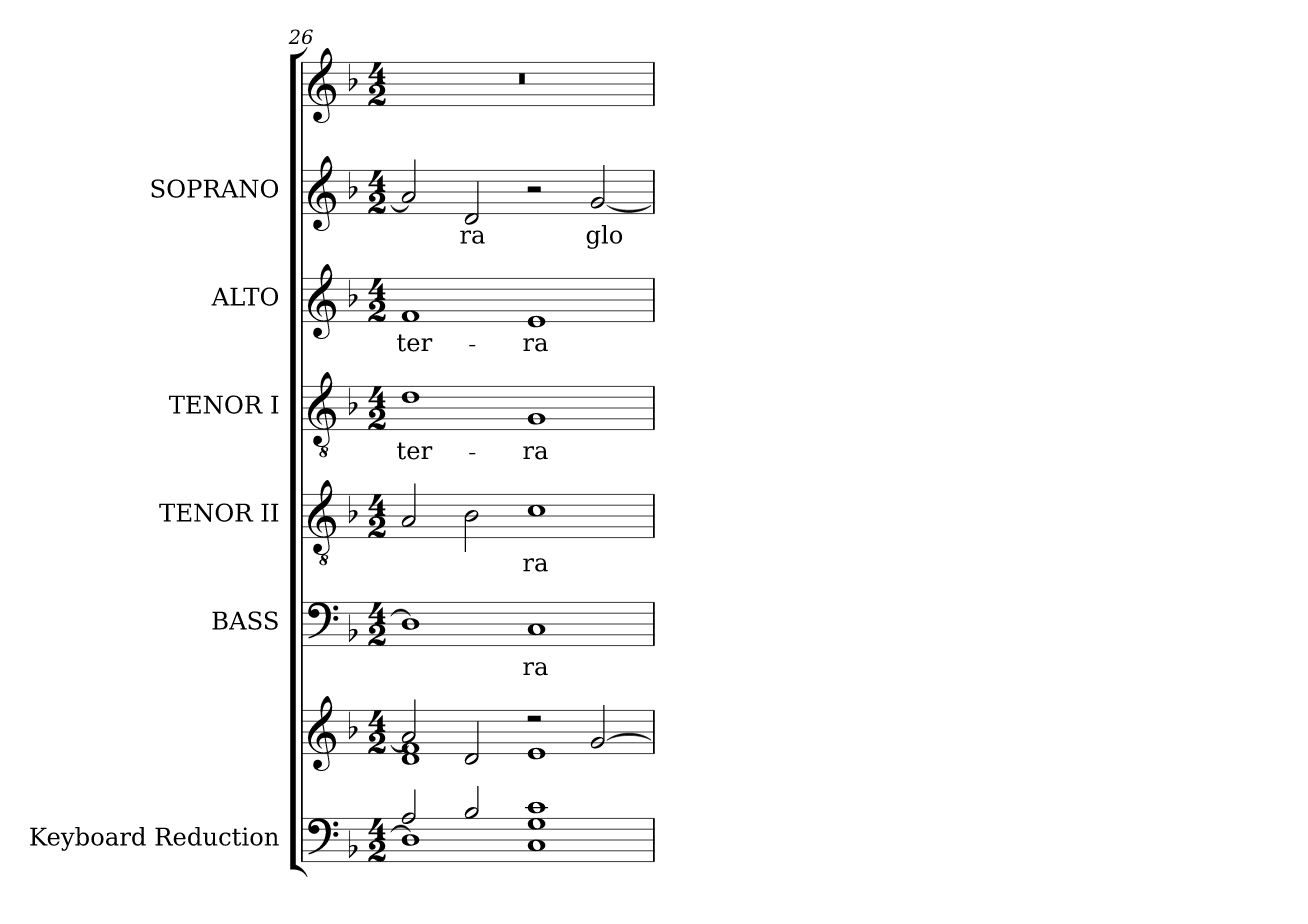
**kern	**kern	**kern	**text	**kern	**text	**kern	**text	**kern	**text	**kern	**text	**kern
*part7	*part7	*part6	*part6	*part5	*part5	*part4	*part4	*part3	*part3	*part2	*part2	*part1
*staff8	*staff7	*staff6	*staff6	*staff5	*staff5	*staff4	*staff4	*staff3	*staff3	*staff2	*staff2	*staff1
*I"Keyboard Reduction	*	*I"BASS	*	*I"TENOR II	*	*I"TENOR I	*	*I"ALTO	*	*I"SOPRANO	*	*
*I'Reduc.	*	*I'B.	*	*I'T. II	*	*I'T. I	*	*I'A.	*	*I'S.	*	*
*clefF4	*clefG2	*clefF4	*	*clefGv2	*	*clefGv2	*	*clefG2	*	*clefG2	*	*clefG2
*	*	*	*	*ITrd7c12	*	*ITrd7c12	*	*	*	*	*	*
*k[b-]	*k[b-]	*k[b-]	*	*k[b-]	*	*k[b-]	*	*k[b-]	*	*k[b-]	*	*k[b-]
*F:	*F:	*F:	*	*F:	*	*F:	*	*F:	*	*F:	*	*F:
*M4/2	*M4/2	*M4/2	*	*M4/2	*	*M4/2	*	*M4/2	*	*M4/2	*	*M4/2
=26	=26	=26	=26	=26	=26	=26	=26	=26	=26	=26	=26	=26
*^	*^	*	*	*	*	*	*	*	*	*	*	*
!	!	!	!	!	!	!	!	!	!LO:LY:b:color=#000000	!	!	!	!	!
!	!	!	!	!	!	!	!	!	!	!	!LO:LY:b:color=#000000	!	!	!LO:N:vis=1
2Ai/	1Di]	2ai/]	1di 1fi	1Di]	.	2AAi/	.	1Di	ter-	1fi	ter-	2ai/]	.	0r
!	!	!	!	!	!	!	!	!	!	!	!	!	!LO:LY:b:color=#000000	!
2B-i/	.	2di/	.	.	.	2BB-i\	.	.	.	.	.	2di/	-ra	.
!	!	!	!	!	!LO:LY:b:color=#000000	!	!	!	!	!	!	!	!	!
!	!	!	!	!	!	!	!LO:LY:b:color=#000000	!	!	!	!	!	!	!
!	!	!	!	!	!	!	!	!	!LO:LY:b:color=#000000	!	!	!	!	!
!	!	!	!	!	!	!	!	!	!	!	!LO:LY:b:color=#000000	!	!	!
1ci	1Ci 1Gi	2r	1ei	1Ci	-ra	1Ci	-ra	1GGi	-ra	1ei	-ra	2r	.	.
!	!	!	!	!	!	!	!	!	!	!	!	!	!LO:LY:b:color=#000000	!
.	.	[2gi/	.	.	.	.	.	.	.	.	.	[2gi/	glo-	.
*v	*v	*	*	*	*	*	*	*	*	*	*	*	*	*
*	*v	*v	*	*	*	*	*	*	*	*	*	*	*
=	=	=	=	=	=	=	=	=	=	=	=	=
*-	*-	*-	*-	*-	*-	*-	*-	*-	*-	*-	*-	*-
